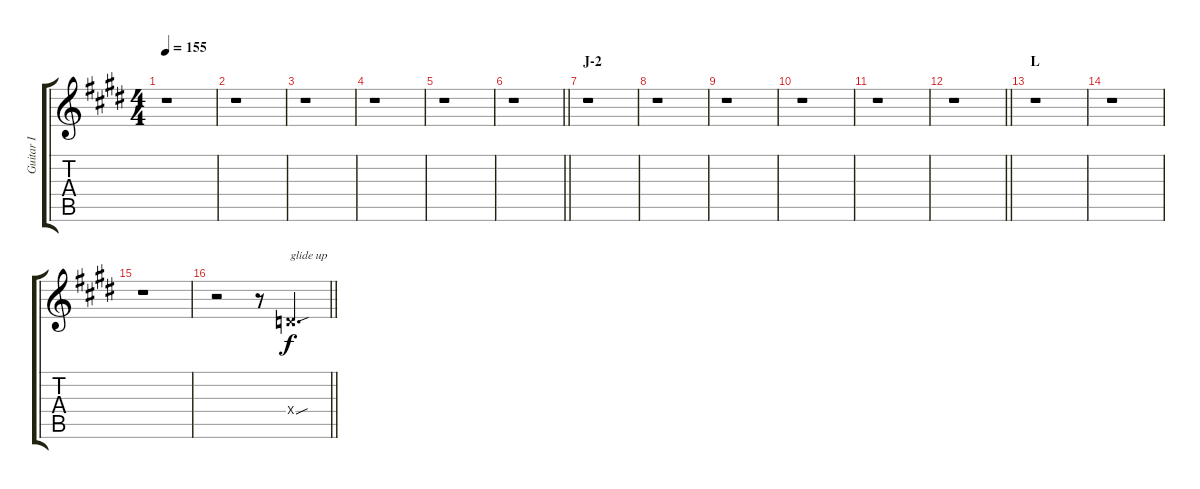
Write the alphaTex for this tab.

\track ("Guitar I" "Guitar I") {instrument overdrivenguitar}
\staff {score tabs}
\tuning (E4 B3 G3 D3 A2 E2) {hide}
\ts (4 4)
\tempo 155
\clef g2
\ks e
r.1{dy f} |
r.1 |
r.1 |
r.1 |
r.1 |
\barLineRight lightlight
r.1 |
\section ("" "J-2")
r.1 |
r.1 |
r.1 |
r.1 |
r.1 |
\barLineRight lightlight
r.1 |
\section ("" "L")
r.1 |
r.1 |
r.1 |
\barLineRight lightlight
r.2 r.8 0.4{sou x}.4{d txt "glide up"}
